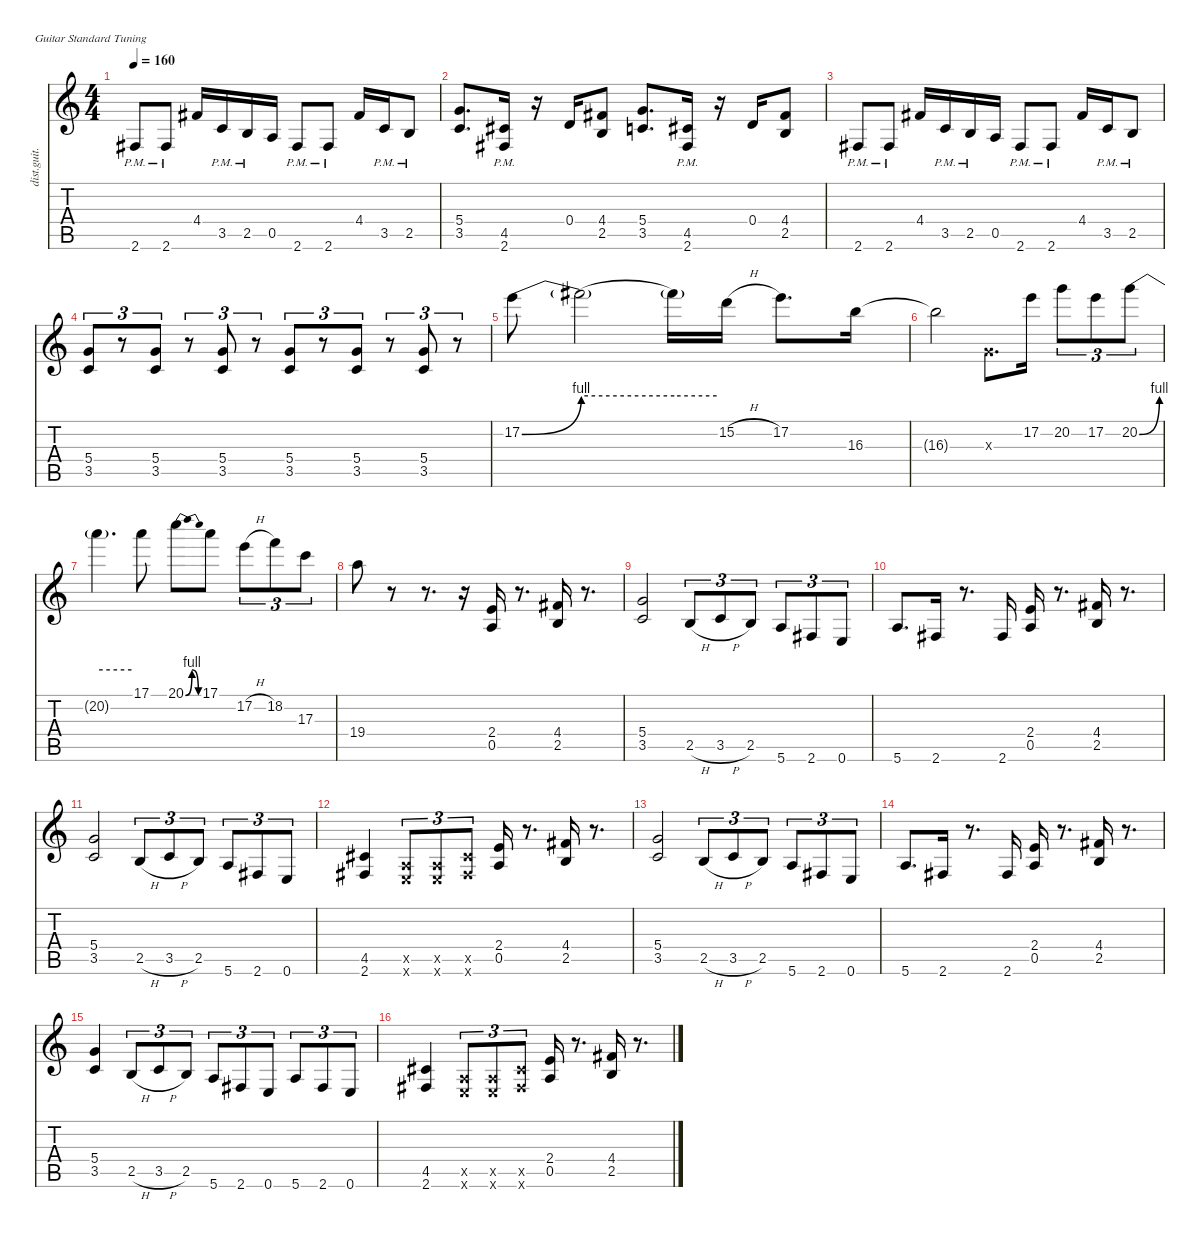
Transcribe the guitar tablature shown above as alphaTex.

\defaultSystemsLayout 4
\hideDynamics
\bracketExtendMode nobrackets
\otherSystemsTrackNameOrientation horizontal
\track ("Marty Friedman" "dist.guit.") {instrument distortionguitar}
\staff {score tabs}
\tuning (E4 B3 G3 D3 A2 E2)
\ts (4 4)
\tempo 160
\clef g2
\ks c
2.6{pm acc #}.8{dy f beam Up} 2.6{pm acc #}.8{beam Up} 4.4{acc #}.16{beam Up} 3.5{pm}.16{beam Up} 2.5{pm}.16{beam Up} 0.5.16{beam Up} 2.6{pm acc #}.8{beam Up} 2.6{pm acc #}.8{beam Up} 4.4{acc #}.16{beam Up} 3.5{pm}.16{beam Up} 2.5{pm}.8{beam Up} |
(5.4 3.5).8{d beam Up} (4.5{acc #} 2.6{pm acc #}).16{beam Up} r.16{beam Up} 0.4.16{beam Up} (4.4{acc #} 2.5).8{beam Up} (5.4 3.5).8{d beam Up} (4.5{acc #} 2.6{pm acc #}).16{beam Up} r.16{beam Up} 0.4.16{beam Up} (4.4{acc #} 2.5).8{beam Up} |
2.6{pm acc #}.8{beam Up} 2.6{pm acc #}.8{beam Up} 4.4{acc #}.16{beam Up} 3.5{pm}.16{beam Up} 2.5{pm}.16{beam Up} 0.5.16{beam Up} 2.6{pm acc #}.8{beam Up} 2.6{pm acc #}.8{beam Up} 4.4{acc #}.16{beam Up} 3.5{pm}.16{beam Up} 2.5{pm}.8{beam Up} |
(5.4 3.5).8{tu (3 2) beam Up} r.8{tu (3 2) beam Up} (5.4 3.5).8{tu (3 2) beam Up} r.8{tu (3 2) beam Up} (5.4 3.5).8{tu (3 2) beam Up} r.8{tu (3 2) beam Up} (5.4 3.5).8{tu (3 2) beam Up} r.8{tu (3 2) beam Up} (5.4 3.5).8{tu (3 2) beam Up} r.8{tu (3 2) beam Up} (5.4 3.5).8{tu (3 2) beam Up} r.8{tu (3 2) beam Up} |
17.2{be (bend 0 0 60 4)}.8{beam Down} 17.2{be (hold 0 4 60 4) t}.2{beam Down} 17.2{be (hold 0 4 60 4) t}.16{beam Down} 15.2{h}.16{beam Down} 17.2.8{d beam Down} 16.3.16{beam Down} |
16.3{t}.2{beam Down} 0.3{x}.8{d beam Down} 17.2.16{beam Down} 20.2.8{tu (3 2) beam Down} 17.2.8{tu (3 2) beam Down} 20.2{be (bend 0 0 60 4)}.8{tu (3 2) beam Down} |
20.2{be (hold 0 4 60 4) t}.4{d beam Down} 17.1.8{beam Down} 20.1{be (bendrelease 0 0 15 4 30 4 45 0)}.8{beam Down} 17.1.8{beam Down} 17.2{h}.8{tu (3 2) beam Down} 18.2.8{tu (3 2) beam Down} 17.3.8{tu (3 2) beam Down} |
19.4.8{beam Down} r.8{beam Down} r.8{d beam Down} r.16{beam Down} (2.4 0.5).16{beam Up} r.8{d beam Up} (4.4{acc #} 2.5).16{beam Up} r.8{d beam Up} |
(5.4 3.5).2{beam Up} 2.5{h}.8{tu (3 2) beam Up} 3.5{h}.8{tu (3 2) beam Up} 2.5.8{tu (3 2) beam Up} 5.6.8{tu (3 2) beam Up} 2.6{acc #}.8{tu (3 2) beam Up} 0.6.8{tu (3 2) beam Up} |
5.6.8{d beam Up} 2.6{acc #}.16{beam Up} r.8{d beam Up} 2.6{acc #}.16{beam Up} (2.4 0.5).16{beam Up} r.8{d beam Up} (4.4{acc #} 2.5).16{beam Up} r.8{d beam Up} |
(5.4 3.5).2{beam Up} 2.5{h}.8{tu (3 2) beam Up} 3.5{h}.8{tu (3 2) beam Up} 2.5.8{tu (3 2) beam Up} 5.6.8{tu (3 2) beam Up} 2.6{acc #}.8{tu (3 2) beam Up} 0.6.8{tu (3 2) beam Up} |
(4.5{acc #} 2.6{acc #}).4{beam Up} (0.5{x} 0.6{x}).8{tu (3 2) beam Up} (0.5{x} 0.6{x}).8{tu (3 2) beam Up} (4.5{x acc #} 2.6{x acc #}).8{tu (3 2) beam Up} (2.4 0.5).16{beam Up} r.8{d beam Up} (4.4{acc #} 2.5).16{beam Up} r.8{d beam Up} |
(5.4 3.5).2{beam Up} 2.5{h}.8{tu (3 2) beam Up} 3.5{h}.8{tu (3 2) beam Up} 2.5.8{tu (3 2) beam Up} 5.6.8{tu (3 2) beam Up} 2.6{acc #}.8{tu (3 2) beam Up} 0.6.8{tu (3 2) beam Up} |
5.6.8{d beam Up} 2.6{acc #}.16{beam Up} r.8{d beam Up} 2.6{acc #}.16{beam Up} (2.4 0.5).16{beam Up} r.8{d beam Up} (4.4{acc #} 2.5).16{beam Up} r.8{d beam Up} |
(5.4 3.5).4{beam Up} 2.5{h}.8{tu (3 2) beam Up} 3.5{h}.8{tu (3 2) beam Up} 2.5.8{tu (3 2) beam Up} 5.6.8{tu (3 2) beam Up} 2.6{acc #}.8{tu (3 2) beam Up} 0.6.8{tu (3 2) beam Up} 5.6.8{tu (3 2) beam Up} 2.6{acc #}.8{tu (3 2) beam Up} 0.6.8{tu (3 2) beam Up} |
(4.5{acc #} 2.6{acc #}).4{beam Up} (0.5{x} 0.6{x}).8{tu (3 2) beam Up} (0.5{x} 0.6{x}).8{tu (3 2) beam Up} (4.5{x acc #} 2.6{x acc #}).8{tu (3 2) beam Up} (2.4 0.5).16{beam Up} r.8{d beam Up} (4.4{acc #} 2.5).16{beam Up} r.8{d beam Up}
